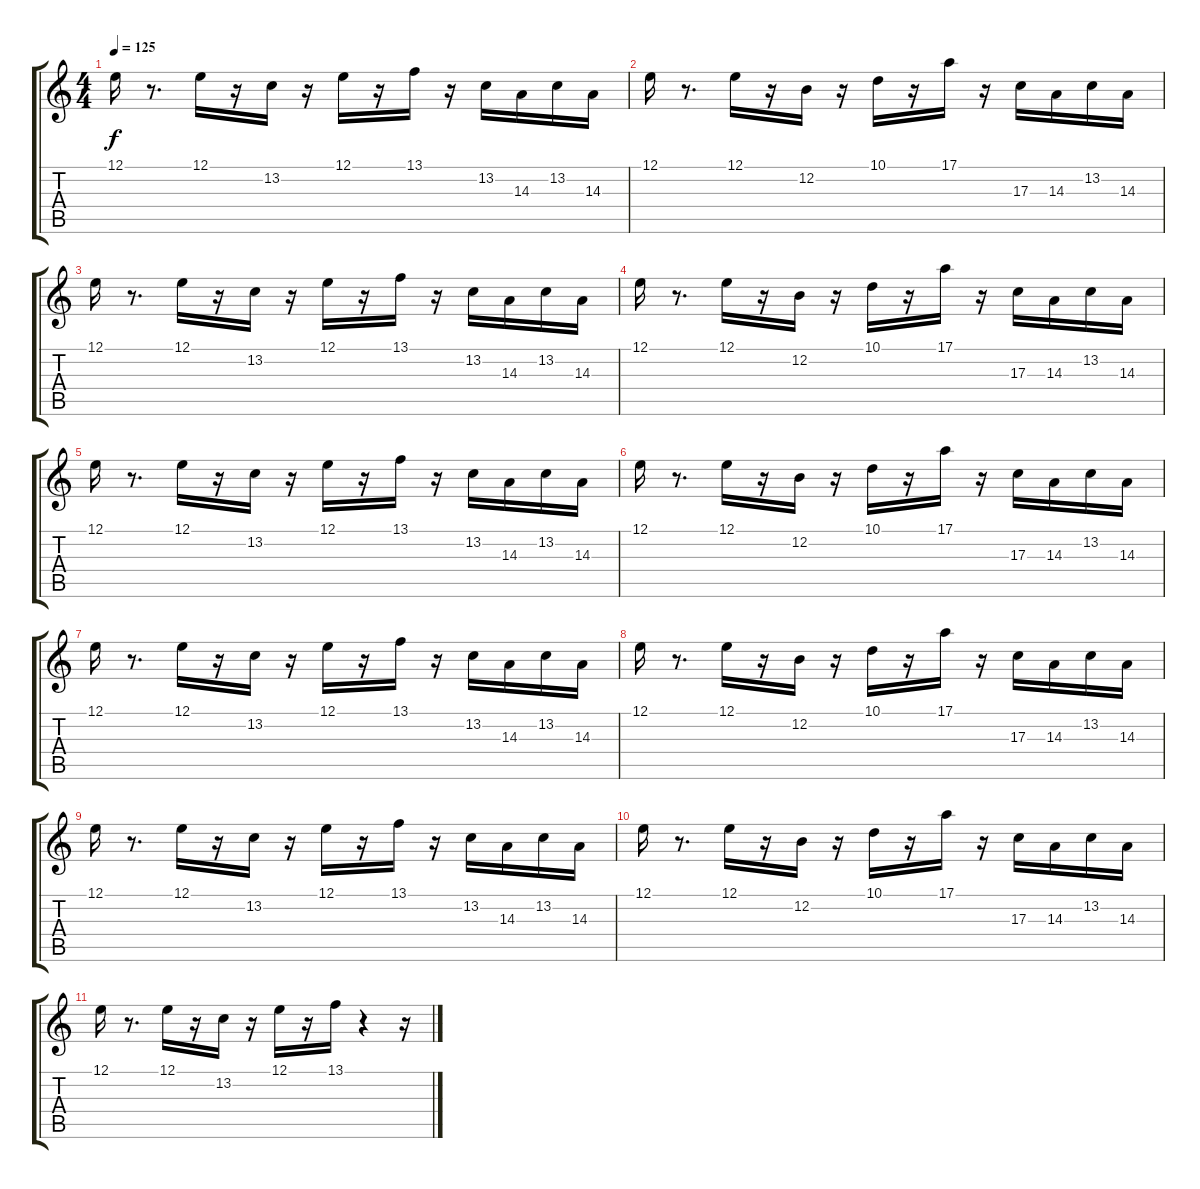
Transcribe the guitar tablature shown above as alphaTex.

\track "" {instrument marimba}
\staff {score tabs}
\tuning (E4 B3 G3 D3 A2 E2) {hide}
\ts (4 4)
\tempo 125
\clef g2
\ks c
12.1.16{dy f} r.8{d} 12.1.16 r.16 13.2.16 r.16 12.1.16 r.16 13.1.16 r.16 13.2.16 14.3.16 13.2.16 14.3.16 |
12.1.16 r.8{d} 12.1.16 r.16 12.2.16 r.16 10.1.16 r.16 17.1.16 r.16 17.3.16 14.3.16 13.2.16 14.3.16 |
12.1.16 r.8{d} 12.1.16 r.16 13.2.16 r.16 12.1.16 r.16 13.1.16 r.16 13.2.16 14.3.16 13.2.16 14.3.16 |
12.1.16 r.8{d} 12.1.16 r.16 12.2.16 r.16 10.1.16 r.16 17.1.16 r.16 17.3.16 14.3.16 13.2.16 14.3.16 |
12.1.16 r.8{d} 12.1.16 r.16 13.2.16 r.16 12.1.16 r.16 13.1.16 r.16 13.2.16{volume 11} 14.3.16 13.2.16{volume 11} 14.3.16{volume 11} |
12.1.16{volume 11} r.8{d} 12.1.16{volume 10} r.16 12.2.16{volume 10} r.16 10.1.16{volume 10} r.16 17.1.16{volume 10} r.16 17.3.16{volume 9} 14.3.16{volume 9} 13.2.16{volume 9} 14.3.16{volume 9} |
12.1.16{volume 9} r.8{d} 12.1.16{volume 8} r.16 13.2.16{volume 8} r.16 12.1.16{volume 8} r.16 13.1.16{volume 8} r.16 13.2.16{volume 7} 14.3.16{volume 7} 13.2.16{volume 7} 14.3.16{volume 7} |
12.1.16{volume 7} r.8{d} 12.1.16{volume 6} r.16 12.2.16{volume 6} r.16 10.1.16{volume 6} r.16 17.1.16{volume 6} r.16 17.3.16{volume 6} 14.3.16{volume 5} 13.2.16{volume 5} 14.3.16{volume 5} |
12.1.16{volume 5} r.8{d} 12.1.16{volume 4} r.16 13.2.16{volume 4} r.16 12.1.16{volume 4} r.16 13.1.16{volume 4} r.16 13.2.16{volume 4} 14.3.16{volume 3} 13.2.16{volume 3} 14.3.16{volume 3} |
12.1.16{volume 3} r.8{d} 12.1.16{volume 2} r.16 12.2.16{volume 2} r.16 10.1.16{volume 2} r.16 17.1.16{volume 2} r.16 17.3.16{volume 2} 14.3.16{volume 1} 13.2.16{volume 1} 14.3.16{volume 1} |
12.1.16{volume 1} r.8{d} 12.1.16{volume 0} r.16 13.2.16{volume 0} r.16 12.1.16{volume 0} r.16 13.1.16 r.4 r.16
